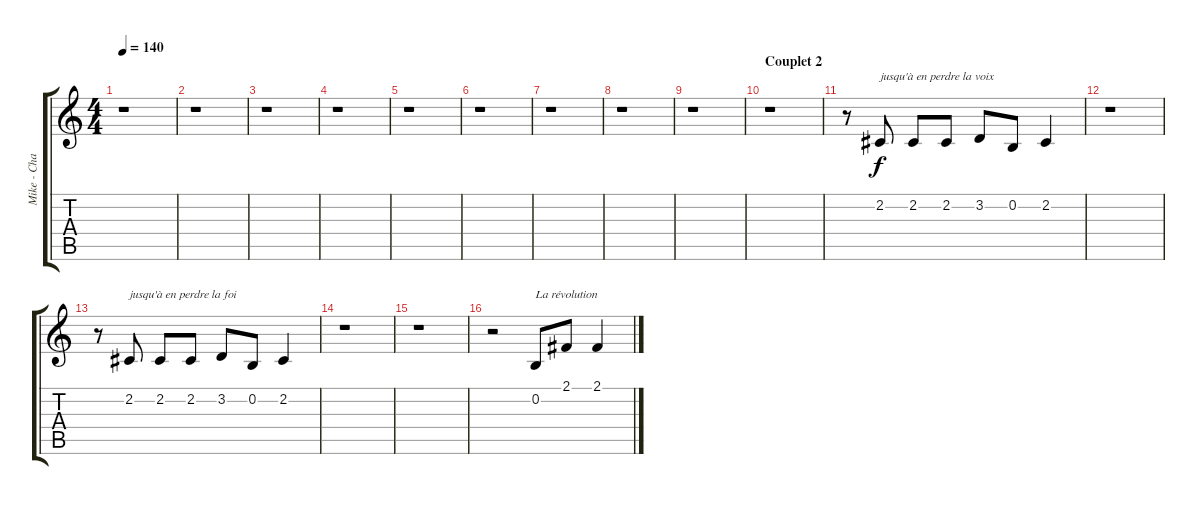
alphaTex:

\track ("Mike - Chant" "Mike - Cha") {instrument lead6voice}
\staff {score tabs}
\tuning (E4 B3 G3 D3 A2 E2) {hide}
\ts (4 4)
\tempo 140
\clef g2
\ks c
r.1{dy f} |
r.1 |
r.1 |
r.1 |
r.1 |
r.1 |
r.1 |
r.1 |
r.1 |
\section ("" "Couplet 2")
r.1 |
r.8 2.2.8{txt "jusqu'à en perdre la voix"} 2.2.8 2.2.8 3.2.8 0.2.8 2.2.4 |
r.1 |
r.8 2.2.8{txt "jusqu'à en perdre la foi"} 2.2.8 2.2.8 3.2.8 0.2.8 2.2.4 |
r.1 |
r.1 |
r.2 0.2.8{txt "La révolution"} 2.1.8 2.1.4
